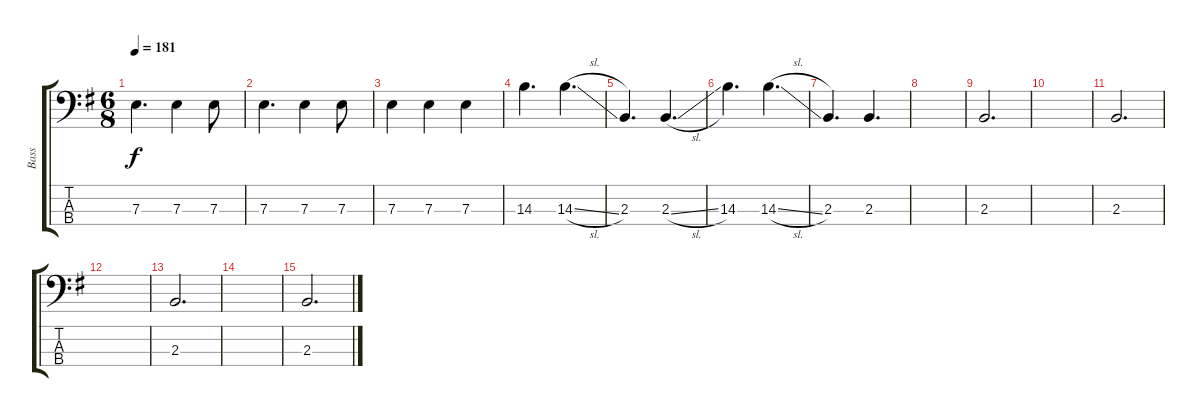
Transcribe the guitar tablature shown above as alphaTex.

\track ("Bass" "Bass") {instrument electricbassfinger}
\staff {score tabs}
\tuning (G2 D2 A1 E1) {hide}
\ts (6 8)
\tempo 181
\clef f4
\ks eminor
7.3.4{d dy f} 7.3.4 7.3.8 |
7.3.4{d} 7.3.4 7.3.8 |
7.3.4 7.3.4 7.3.4 |
14.3.4{d} 14.3{sl}.4{d} |
2.3.4{d} 2.3{sl}.4{d} |
14.3.4{d} 14.3{sl}.4{d} |
2.3.4{d} 2.3.4{d} |
|
2.3.2{d} |
|
2.3.2{d} |
|
2.3.2{d} |
|
2.3.2{d}
